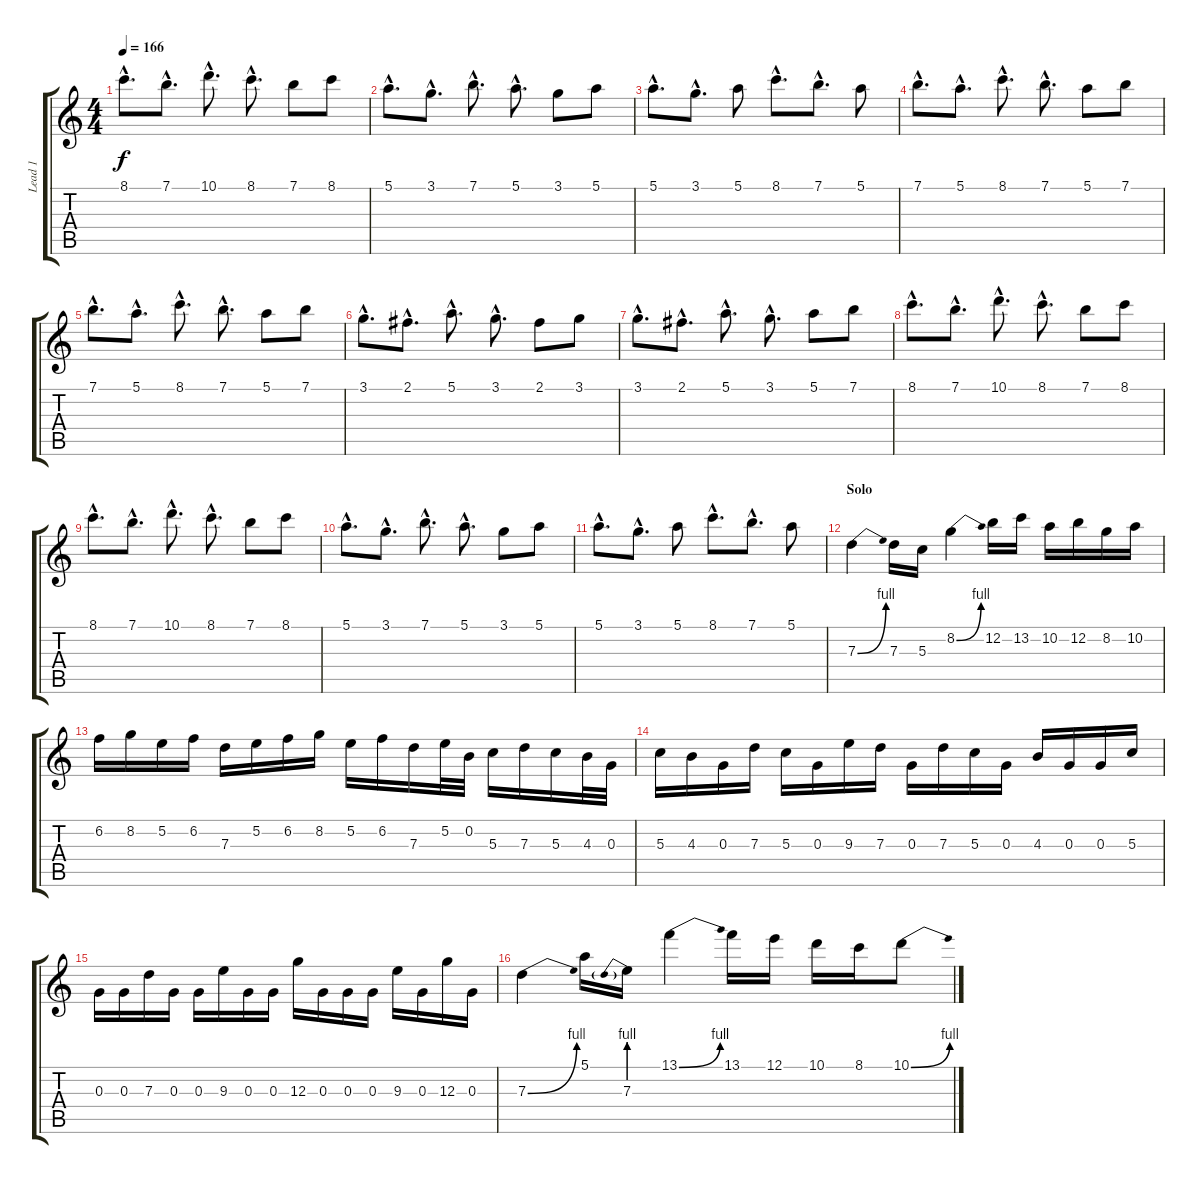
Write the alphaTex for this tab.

\track ("Lead 1" "Lead 1") {instrument overdrivenguitar}
\staff {score tabs}
\tuning (E4 B3 G3 D3 A2 E2) {hide}
\ts (4 4)
\tempo 166
\clef g2
\ks c
8.1{hac}.8{d dy f} 7.1{hac}.8{d} 10.1{hac}.8{d} 8.1{hac}.8{d} 7.1.8 8.1.8 |
5.1{hac}.8{d} 3.1{hac}.8{d} 7.1{hac}.8{d} 5.1{hac}.8{d} 3.1.8 5.1.8 |
5.1{hac}.8{d} 3.1{hac}.8{d} 5.1.8 8.1{hac}.8{d} 7.1{hac}.8{d} 5.1.8 |
\section ("" "")
7.1{hac}.8{d} 5.1{hac}.8{d} 8.1{hac}.8{d} 7.1{hac}.8{d} 5.1.8 7.1.8 |
7.1{hac}.8{d} 5.1{hac}.8{d} 8.1{hac}.8{d} 7.1{hac}.8{d} 5.1.8 7.1.8 |
3.1{hac}.8{d} 2.1{hac}.8{d} 5.1{hac}.8{d} 3.1{hac}.8{d} 2.1.8 3.1.8 |
3.1{hac}.8{d} 2.1{hac}.8{d} 5.1{hac}.8{d} 3.1{hac}.8{d} 5.1.8 7.1.8 |
8.1{hac}.8{d} 7.1{hac}.8{d} 10.1{hac}.8{d} 8.1{hac}.8{d} 7.1.8 8.1.8 |
8.1{hac}.8{d} 7.1{hac}.8{d} 10.1{hac}.8{d} 8.1{hac}.8{d} 7.1.8 8.1.8 |
5.1{hac}.8{d} 3.1{hac}.8{d} 7.1{hac}.8{d} 5.1{hac}.8{d} 3.1.8 5.1.8 |
5.1{hac}.8{d} 3.1{hac}.8{d} 5.1.8 8.1{hac}.8{d} 7.1{hac}.8{d} 5.1.8 |
\section ("" "Solo")
7.3{be (bend 0 0 60 4)}.4 7.3.16 5.3.16 8.2{be (bend 0 0 60 4)}.4 12.2.16 13.2.16 10.2.16 12.2.16 8.2.16 10.2.16 |
6.2.16 8.2.16 5.2.16 6.2.16 7.3.16 5.2.16 6.2.16 8.2.16 5.2.16 6.2.16 7.3.16 5.2.32 0.2.32 5.3.16 7.3.16 5.3.16 4.3.32 0.3.32 |
5.3.16 4.3.16 0.3.16 7.3.16 5.3.16 0.3.16 9.3.16 7.3.16 0.3.16 7.3.16 5.3.16 0.3.16 4.3.16 0.3.16 0.3.16 5.3.16 |
0.3.16 0.3.16 7.3.16 0.3.16 0.3.16 9.3.16 0.3.16 0.3.16 12.3.16 0.3.16 0.3.16 0.3.16 9.3.16 0.3.16 12.3.16 0.3.16 |
7.3{be (bend 0 0 60 4)}.4 5.1.16 7.3{be (prebend 0 4 60 4)}.16 13.1{be (bend 0 0 60 4)}.4 13.1.16 12.1.16 10.1.16 8.1.16 10.1{be (bend 0 0 60 4)}.8
